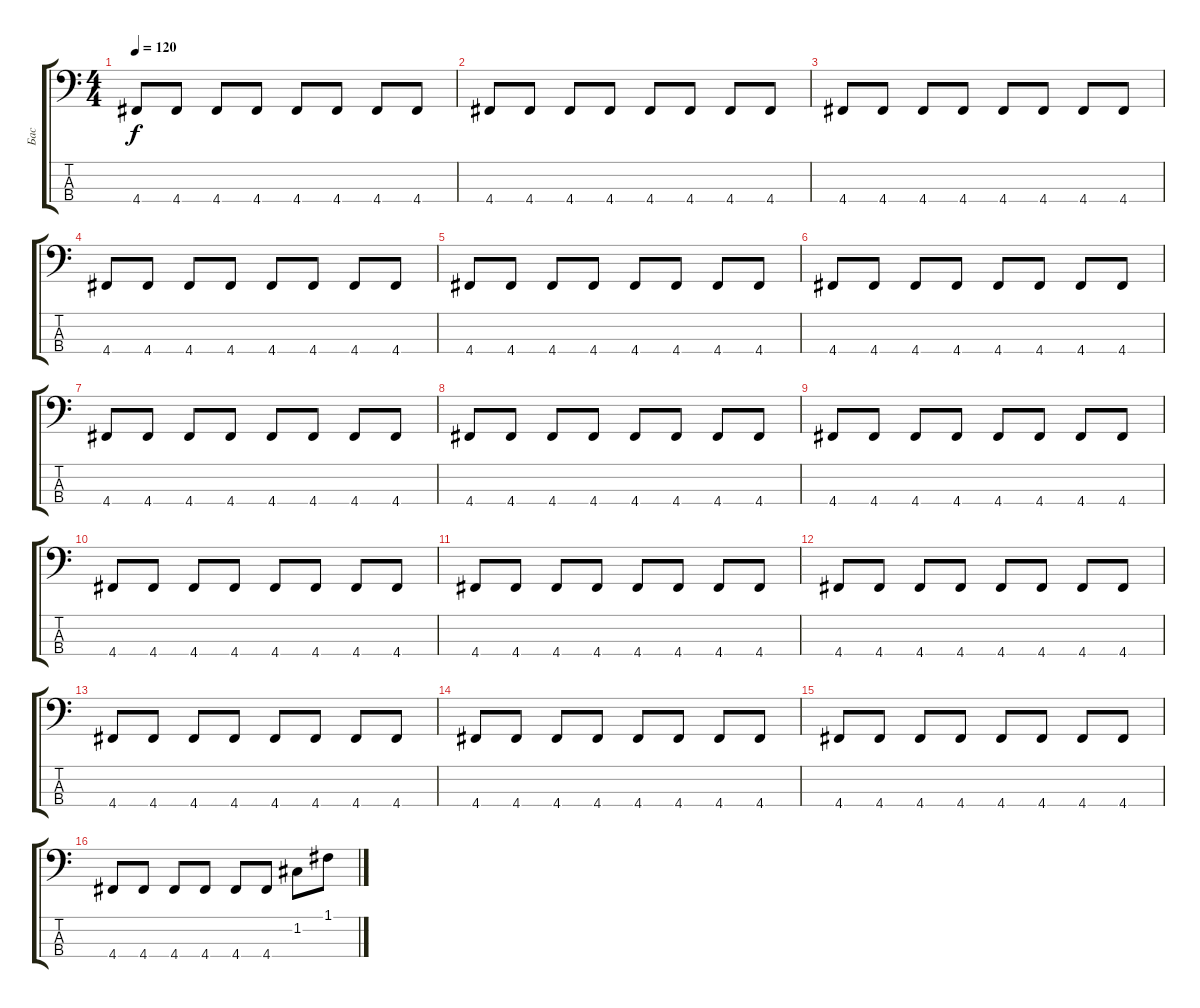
\track ("Бас" "Бас") {instrument electricbassfinger}
\staff {score tabs}
\tuning (F2 C2 G1 D1) {hide}
\ts (4 4)
\tempo 120
\clef f4
\ks c
4.4.8{dy f instrument electricbassfinger} 4.4.8 4.4.8 4.4.8 4.4.8 4.4.8 4.4.8 4.4.8 |
4.4.8 4.4.8 4.4.8 4.4.8 4.4.8 4.4.8 4.4.8 4.4.8 |
4.4.8 4.4.8 4.4.8 4.4.8 4.4.8 4.4.8 4.4.8 4.4.8 |
4.4.8 4.4.8 4.4.8 4.4.8 4.4.8 4.4.8 4.4.8 4.4.8 |
4.4.8 4.4.8 4.4.8 4.4.8 4.4.8 4.4.8 4.4.8 4.4.8 |
4.4.8 4.4.8 4.4.8 4.4.8 4.4.8 4.4.8 4.4.8 4.4.8 |
4.4.8 4.4.8 4.4.8 4.4.8 4.4.8 4.4.8 4.4.8 4.4.8 |
4.4.8 4.4.8 4.4.8 4.4.8 4.4.8 4.4.8 4.4.8 4.4.8 |
4.4.8 4.4.8 4.4.8 4.4.8 4.4.8 4.4.8 4.4.8 4.4.8 |
4.4.8 4.4.8 4.4.8 4.4.8 4.4.8 4.4.8 4.4.8 4.4.8 |
4.4.8 4.4.8 4.4.8 4.4.8 4.4.8 4.4.8 4.4.8 4.4.8 |
4.4.8 4.4.8 4.4.8 4.4.8 4.4.8 4.4.8 4.4.8 4.4.8 |
4.4.8 4.4.8 4.4.8 4.4.8 4.4.8 4.4.8 4.4.8 4.4.8 |
4.4.8 4.4.8 4.4.8 4.4.8 4.4.8 4.4.8 4.4.8 4.4.8 |
4.4.8 4.4.8 4.4.8 4.4.8 4.4.8 4.4.8 4.4.8 4.4.8 |
4.4.8 4.4.8 4.4.8 4.4.8 4.4.8 4.4.8 1.2.8 1.1.8
